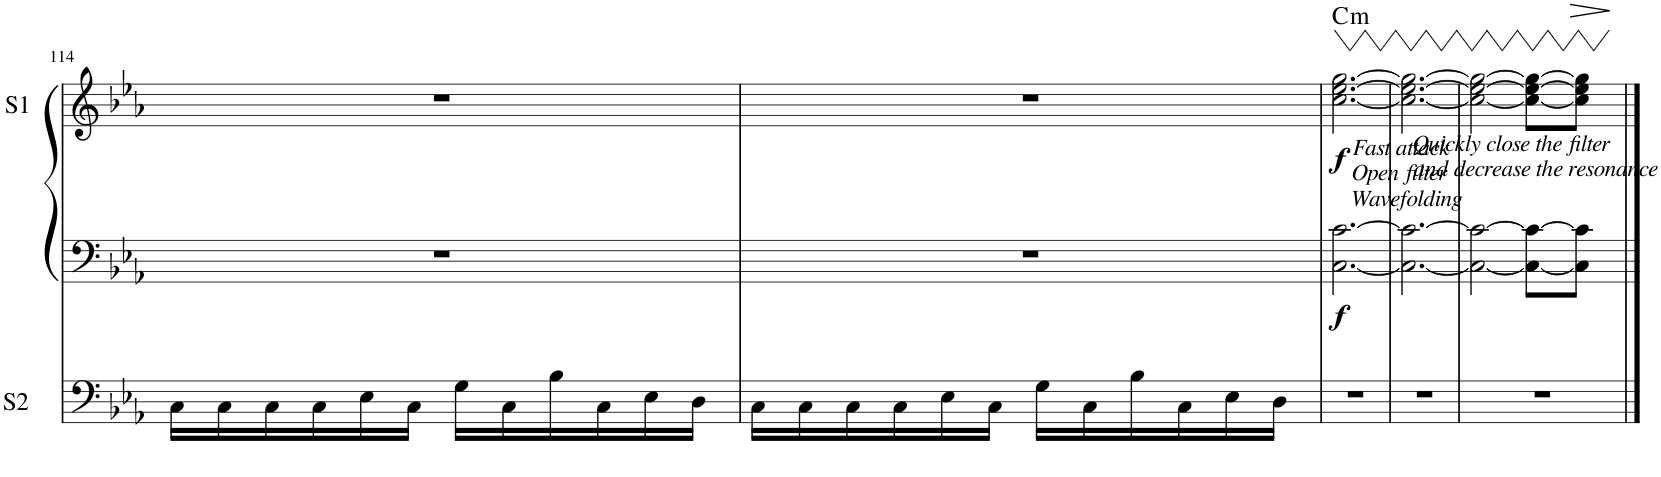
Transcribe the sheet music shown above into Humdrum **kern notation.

**kern	**kern	**dynam	**kern	**dynam	**harte
*part3	*part2	*part2	*part1	*part1	*part1
*staff3	*staff2	*staff2	*staff1	*staff1	*
*I"Synth 2	*I"Synth 1c	*	*I"Synth 1	*	*
*I'S2	*	*	*I'S1	*	*
!!LO:PB:g=z
*clefF4	*clefF4	*	*clefG2	*	*
*k[b-e-a-]	*k[b-e-a-]	*	*k[b-e-a-]	*	*
*M6/8	*M6/8	*	*M6/8	*	*
=114	=114	=114	=114	=114	=114
16C\LL	2.r	.	2.r	.	.
16C\	.	.	.	.	.
16C\	.	.	.	.	.
16C\	.	.	.	.	.
16E-\	.	.	.	.	.
16C\JJ	.	.	.	.	.
16G\LL	.	.	.	.	.
16C\	.	.	.	.	.
16B-\	.	.	.	.	.
16C\	.	.	.	.	.
16E-\	.	.	.	.	.
16D\JJ	.	.	.	.	.
=115	=115	=115	=115	=115	=115
16C\LL	2.r	.	2.r	.	.
16C\	.	.	.	.	.
16C\	.	.	.	.	.
16C\	.	.	.	.	.
16E-\	.	.	.	.	.
16C\JJ	.	.	.	.	.
16G\LL	.	.	.	.	.
16C\	.	.	.	.	.
16B-\	.	.	.	.	.
16C\	.	.	.	.	.
16E-\	.	.	.	.	.
16D\JJ	.	.	.	.	.
=116	=116	=116	=116	=116	=116
!	!	!	!LO:TX:b:i:t=Fast attack	!	!
!	!	!	!LO:TX:b:t=Open filter	!	!
!	!	!	!LO:TX:b:t=Wavefolding	!	!
!	!	!LO:DY:b	!	!LO:DY:b	!LO:H:kt=m
2.r	[2.C\ [2.c\	f	[2.cc\ [2.ee-\ [2.gg\	f	C:min
=117	=117	=117	=117	=117	=117
2.r	2.C\_ 2.c\_	.	2.cc\_ 2.ee-\_ 2.gg\_	.	.
=118	=118	=118	=118	=118	=118
2.r	2C\_ 2c\_	.	2cc\_ 2ee-\_ 2gg\_	.	.
.	8C\_ 8c\_L	.	8cc\_ 8ee-\_ 8gg\_L	.	.
!	!	!	!LO:TX:b:i:t=Quickly close the filter	!	!
!	!	!	!LO:TX:b:t=and decrease the resonance	!	!
!	!	!	!	!LO:HP:b	!
.	8C\] 8c\]J	.	8cc\] 8ee-\] 8gg\]J	>	.
.	.	.	.	]	.
==	==	==	==	==	==
*-	*-	*-	*-	*-	*-
